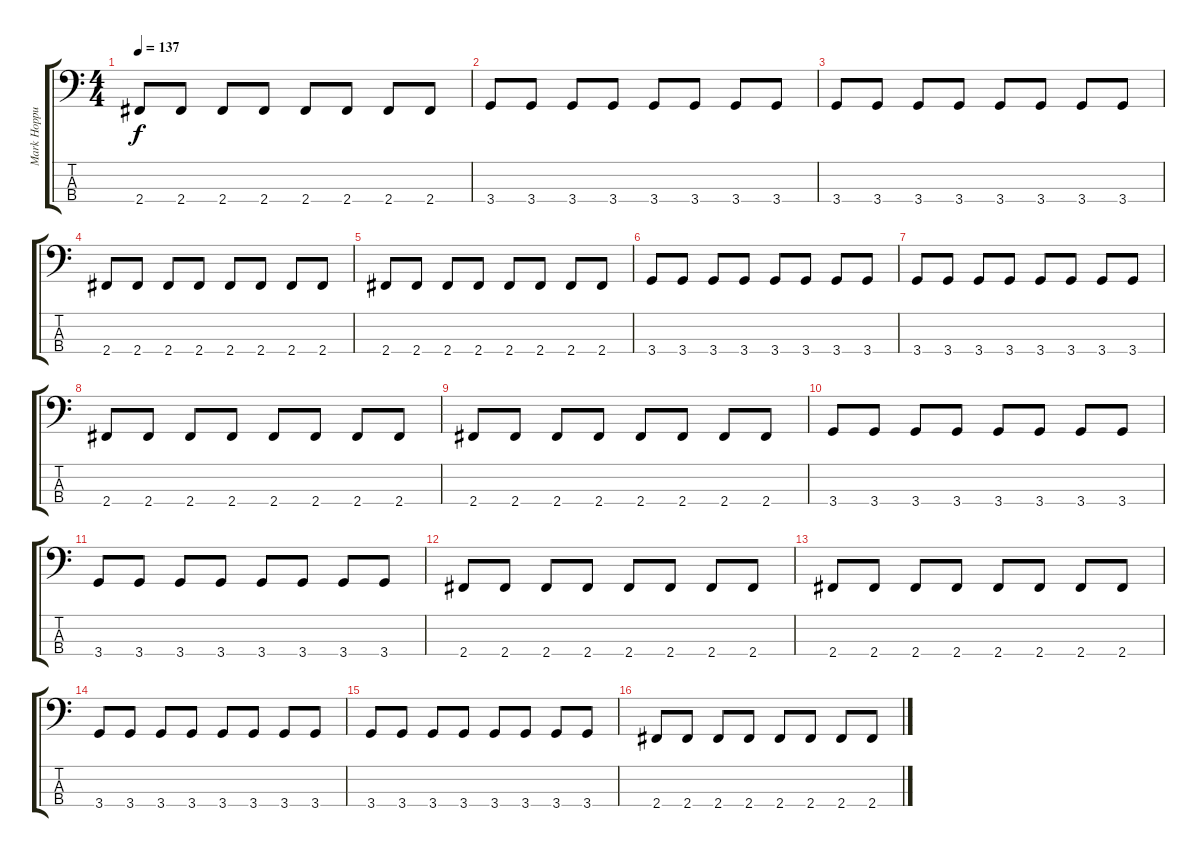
\track ("Mark Hoppus" "Mark Hoppu") {instrument electricbasspick}
\staff {score tabs}
\tuning (G2 D2 A1 E1) {hide}
\ts (4 4)
\tempo 137
\clef f4
\ks c
2.4.8{dy f} 2.4.8 2.4.8 2.4.8 2.4.8 2.4.8 2.4.8 2.4.8 |
3.4.8 3.4.8 3.4.8 3.4.8 3.4.8 3.4.8 3.4.8 3.4.8 |
3.4.8 3.4.8 3.4.8 3.4.8 3.4.8 3.4.8 3.4.8 3.4.8 |
2.4.8 2.4.8 2.4.8 2.4.8 2.4.8 2.4.8 2.4.8 2.4.8 |
2.4.8 2.4.8 2.4.8 2.4.8 2.4.8 2.4.8 2.4.8 2.4.8 |
3.4.8 3.4.8 3.4.8 3.4.8 3.4.8 3.4.8 3.4.8 3.4.8 |
3.4.8 3.4.8 3.4.8 3.4.8 3.4.8 3.4.8 3.4.8 3.4.8 |
2.4.8 2.4.8 2.4.8 2.4.8 2.4.8 2.4.8 2.4.8 2.4.8 |
2.4.8 2.4.8 2.4.8 2.4.8 2.4.8 2.4.8 2.4.8 2.4.8 |
3.4.8 3.4.8 3.4.8 3.4.8 3.4.8 3.4.8 3.4.8 3.4.8 |
3.4.8 3.4.8 3.4.8 3.4.8 3.4.8 3.4.8 3.4.8 3.4.8 |
2.4.8 2.4.8 2.4.8 2.4.8 2.4.8 2.4.8 2.4.8 2.4.8 |
2.4.8 2.4.8 2.4.8 2.4.8 2.4.8 2.4.8 2.4.8 2.4.8 |
3.4.8 3.4.8 3.4.8 3.4.8 3.4.8 3.4.8 3.4.8 3.4.8 |
3.4.8 3.4.8 3.4.8 3.4.8 3.4.8 3.4.8 3.4.8 3.4.8 |
2.4.8 2.4.8 2.4.8 2.4.8 2.4.8 2.4.8 2.4.8 2.4.8
